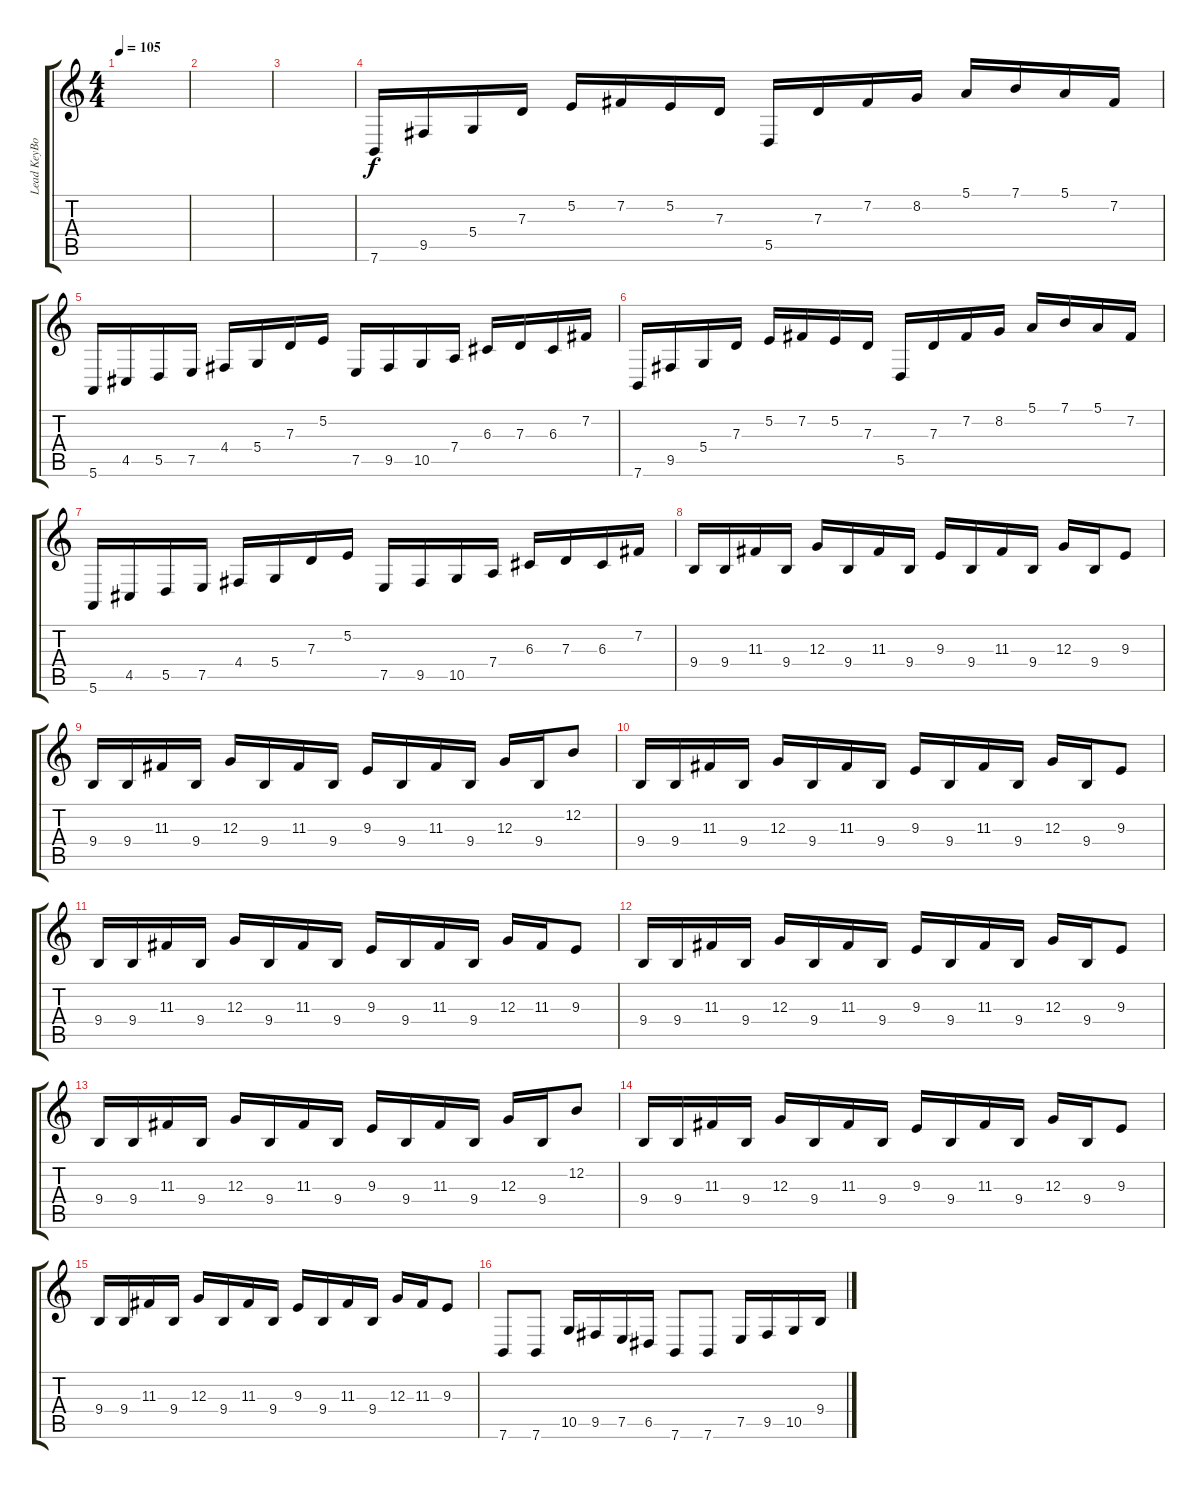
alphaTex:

\track ("Lead KeyBoard" "Lead KeyBo") {instrument tremolostrings}
\staff {score tabs}
\tuning (E4 B3 G3 D3 A2 E2) {hide}
\ts (4 4)
\tempo 105
\clef g2
\ks c
|
|
|
7.6.16{instrument harpsichord} 9.5.16 5.4.16 7.3.16 5.2.16 7.2.16 5.2.16 7.3.16 5.5.16 7.3.16 7.2.16 8.2.16 5.1.16 7.1.16 5.1.16 7.2.16 |
5.6.16 4.5.16 5.5.16 7.5.16 4.4.16 5.4.16 7.3.16 5.2.16 7.5.16 9.5.16 10.5.16 7.4.16 6.3.16 7.3.16 6.3.16 7.2.16 |
7.6.16 9.5.16 5.4.16 7.3.16 5.2.16 7.2.16 5.2.16 7.3.16 5.5.16 7.3.16 7.2.16 8.2.16 5.1.16 7.1.16 5.1.16 7.2.16 |
5.6.16 4.5.16 5.5.16 7.5.16 4.4.16 5.4.16 7.3.16 5.2.16 7.5.16 9.5.16 10.5.16 7.4.16 6.3.16 7.3.16 6.3.16 7.2.16 |
9.4.16 9.4.16 11.3.16 9.4.16 12.3.16 9.4.16 11.3.16 9.4.16 9.3.16 9.4.16 11.3.16 9.4.16 12.3.16 9.4.16 9.3.8 |
9.4.16 9.4.16 11.3.16 9.4.16 12.3.16 9.4.16 11.3.16 9.4.16 9.3.16 9.4.16 11.3.16 9.4.16 12.3.16 9.4.16 12.2.8 |
9.4.16 9.4.16 11.3.16 9.4.16 12.3.16 9.4.16 11.3.16 9.4.16 9.3.16 9.4.16 11.3.16 9.4.16 12.3.16 9.4.16 9.3.8 |
9.4.16 9.4.16 11.3.16 9.4.16 12.3.16 9.4.16 11.3.16 9.4.16 9.3.16 9.4.16 11.3.16 9.4.16 12.3.16 11.3.16 9.3.8 |
9.4.16 9.4.16 11.3.16 9.4.16 12.3.16 9.4.16 11.3.16 9.4.16 9.3.16 9.4.16 11.3.16 9.4.16 12.3.16 9.4.16 9.3.8 |
9.4.16 9.4.16 11.3.16 9.4.16 12.3.16 9.4.16 11.3.16 9.4.16 9.3.16 9.4.16 11.3.16 9.4.16 12.3.16 9.4.16 12.2.8 |
9.4.16 9.4.16 11.3.16 9.4.16 12.3.16 9.4.16 11.3.16 9.4.16 9.3.16 9.4.16 11.3.16 9.4.16 12.3.16 9.4.16 9.3.8 |
9.4.16 9.4.16 11.3.16 9.4.16 12.3.16 9.4.16 11.3.16 9.4.16 9.3.16 9.4.16 11.3.16 9.4.16 12.3.16 11.3.16 9.3.8 |
7.6.8 7.6.8 10.5.16 9.5.16 7.5.16 6.5.16 7.6.8 7.6.8 7.5.16 9.5.16 10.5.16 9.4.16
